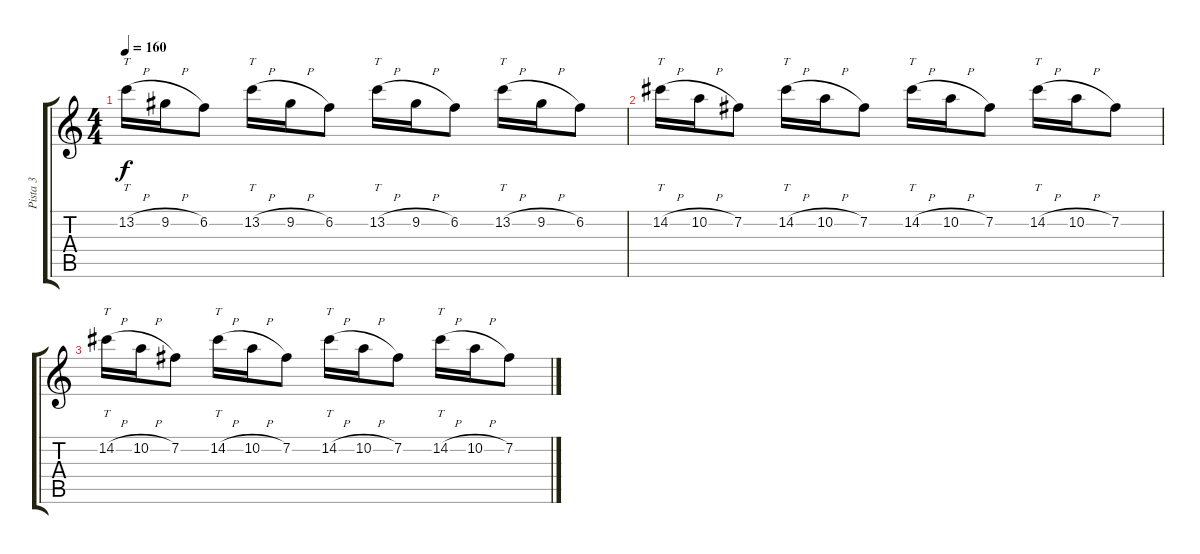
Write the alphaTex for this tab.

\track ("Pista 3" "Pista 3") {instrument distortionguitar}
\staff {score tabs}
\tuning (E4 B3 G3 D3 A2 E2) {hide}
\ts (4 4)
\tempo 160
\clef g2
\ks c
13.2{h}.16{tt dy f} 9.2{h}.16 6.2.8 13.2{h}.16{tt} 9.2{h}.16 6.2.8 13.2{h}.16{tt} 9.2{h}.16 6.2.8 13.2{h}.16{tt} 9.2{h}.16 6.2.8 |
14.2{h}.16{tt} 10.2{h}.16 7.2.8 14.2{h}.16{tt} 10.2{h}.16 7.2.8 14.2{h}.16{tt} 10.2{h}.16 7.2.8 14.2{h}.16{tt} 10.2{h}.16 7.2.8 |
14.2{h}.16{tt} 10.2{h}.16 7.2.8 14.2{h}.16{tt} 10.2{h}.16 7.2.8 14.2{h}.16{tt} 10.2{h}.16 7.2.8 14.2{h}.16{tt} 10.2{h}.16 7.2.8
